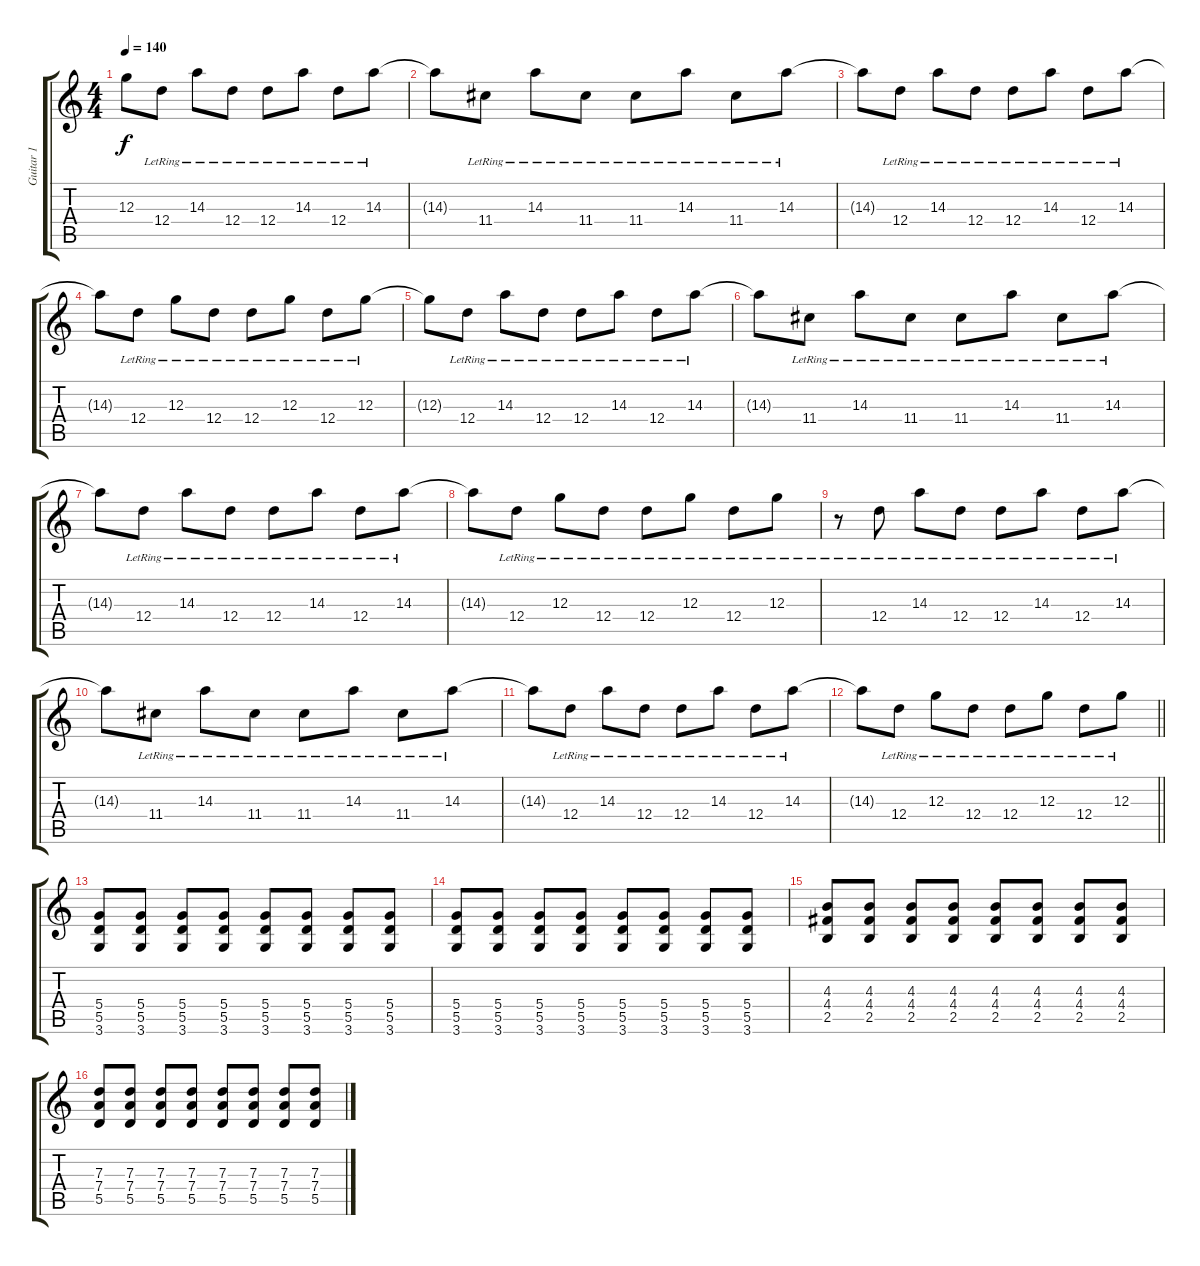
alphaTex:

\track ("Guitar 1" "Guitar 1") {instrument electricguitarclean}
\staff {score tabs}
\tuning (E4 B3 G3 D3 A2 E2) {hide}
\ts (4 4)
\tempo 140
\clef g2
\ks c
12.3{t}.8{dy f} 12.4{lr}.8 14.3{lr}.8 12.4{lr}.8 12.4{lr}.8 14.3{lr}.8 12.4{lr}.8 14.3{lr}.8 |
14.3{t}.8 11.4{lr}.8 14.3{lr}.8 11.4{lr}.8 11.4{lr}.8 14.3{lr}.8 11.4{lr}.8 14.3{lr}.8 |
14.3{t}.8 12.4{lr}.8 14.3{lr}.8 12.4{lr}.8 12.4{lr}.8 14.3{lr}.8 12.4{lr}.8 14.3{lr}.8 |
14.3{t}.8 12.4{lr}.8 12.3{lr}.8 12.4{lr}.8 12.4{lr}.8 12.3{lr}.8 12.4{lr}.8 12.3{lr}.8 |
12.3{t}.8 12.4{lr}.8 14.3{lr}.8 12.4{lr}.8 12.4{lr}.8 14.3{lr}.8 12.4{lr}.8 14.3{lr}.8 |
14.3{t}.8 11.4{lr}.8 14.3{lr}.8 11.4{lr}.8 11.4{lr}.8 14.3{lr}.8 11.4{lr}.8 14.3{lr}.8 |
14.3{t}.8 12.4{lr}.8 14.3{lr}.8 12.4{lr}.8 12.4{lr}.8 14.3{lr}.8 12.4{lr}.8 14.3{lr}.8 |
14.3{t}.8 12.4{lr}.8 12.3{lr}.8 12.4{lr}.8 12.4{lr}.8 12.3{lr}.8 12.4{lr}.8 12.3{lr}.8 |
r.8 12.4{lr}.8 14.3{lr}.8 12.4{lr}.8 12.4{lr}.8 14.3{lr}.8 12.4{lr}.8 14.3{lr}.8 |
14.3{t}.8 11.4{lr}.8 14.3{lr}.8 11.4{lr}.8 11.4{lr}.8 14.3{lr}.8 11.4{lr}.8 14.3{lr}.8 |
14.3{t}.8 12.4{lr}.8 14.3{lr}.8 12.4{lr}.8 12.4{lr}.8 14.3{lr}.8 12.4{lr}.8 14.3{lr}.8 |
\barLineRight lightlight
14.3{t}.8 12.4{lr}.8 12.3{lr}.8 12.4{lr}.8 12.4{lr}.8 12.3{lr}.8 12.4{lr}.8 12.3{lr}.8 |
\section ("" "")
(5.4 5.5 3.6).8{instrument overdrivenguitar} (5.4 5.5 3.6).8 (5.4 5.5 3.6).8 (5.4 5.5 3.6).8 (5.4 5.5 3.6).8 (5.4 5.5 3.6).8 (5.4 5.5 3.6).8 (5.4 5.5 3.6).8 |
(5.4 5.5 3.6).8 (5.4 5.5 3.6).8 (5.4 5.5 3.6).8 (5.4 5.5 3.6).8 (5.4 5.5 3.6).8 (5.4 5.5 3.6).8 (5.4 5.5 3.6).8 (5.4 5.5 3.6).8 |
(4.3 4.4 2.5).8 (4.3 4.4 2.5).8 (4.3 4.4 2.5).8 (4.3 4.4 2.5).8 (4.3 4.4 2.5).8 (4.3 4.4 2.5).8 (4.3 4.4 2.5).8 (4.3 4.4 2.5).8 |
(7.3 7.4 5.5).8 (7.3 7.4 5.5).8 (7.3 7.4 5.5).8 (7.3 7.4 5.5).8 (7.3 7.4 5.5).8 (7.3 7.4 5.5).8 (7.3 7.4 5.5).8 (7.3 7.4 5.5).8
